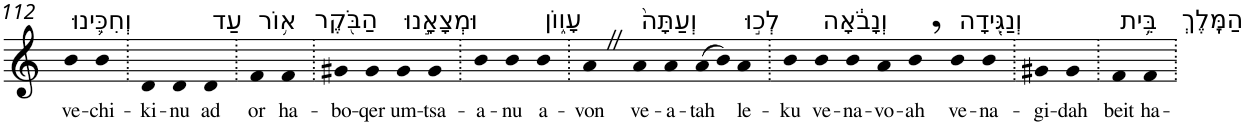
**kern	**text
*part1	*part1
*staff1	*staff1
*I"Piano	*
*I'Pno	*
!!LO:PB:g=z
*clefG2	*
*k[]	*
=112	=112
!LO:TX:a:t=וְחִכִּ֛ינוּ	!
!	!LO:LY:b
4b	ve-
!	!LO:LY:b
4b	-chi-
=113.	=113.
!	!LO:LY:b
4d	-ki-
!	!LO:LY:b
4d	-nu
!LO:TX:a:t=עַד	!
!	!LO:LY:b
4d	ad
=114.	=114.
!LO:TX:a:t=א֥וֹר	!
!	!LO:LY:b
4f	or
!LO:TX:a:t=הַבֹּ֖קֶר	!
!	!LO:LY:b
4f	ha-
=115.	=115.
!	!LO:LY:b
4g#X	-bo-
!	!LO:LY:b
4g#	-qer
!LO:TX:a:t=וּמְצָאָ֣נוּ	!
!	!LO:LY:b
4g#	um-
!	!LO:LY:b
4g#	-tsa-
=116.	=116.
!	!LO:LY:b
4b	-a-
!	!LO:LY:b
4b	-nu
!LO:TX:a:t=עָו֑וֹן	!
!	!LO:LY:b
4b	a-
=117.	=117.
!	!LO:LY:b
4aZ	-von
!LO:TX:a:t=וְעַתָּה֙	!
!	!LO:LY:b
4a	ve-
!	!LO:LY:b
4a	-a-
!	!LO:LY:b
(>8a	-tah
8b)	.
!LO:TX:a:t=לְכ֣וּ	!
!	!LO:LY:b
4a	le-
=118.	=118.
!	!LO:LY:b
4b	-ku
!LO:TX:a:t=וְנָבֹ֔אָה	!
!	!LO:LY:b
4b	ve-
!	!LO:LY:b
4b	-na-
!	!LO:LY:b
4a	-vo-
!	!LO:LY:b
4b,	-ah
!LO:TX:a:t=וְנַגִּ֖ידָה	!
!	!LO:LY:b
4b	ve-
!	!LO:LY:b
4b	-na-
=119.	=119.
!	!LO:LY:b
4g#X	-gi-
!	!LO:LY:b
4g#	-dah
=120.	=120.
!LO:TX:a:t=בֵּ֥ית	!
!	!LO:LY:b
4f	beit
!LO:TX:a:t=הַמֶּֽלֶךְ	!
!	!LO:LY:b
4f	ha-
=.	=.
*-	*-
